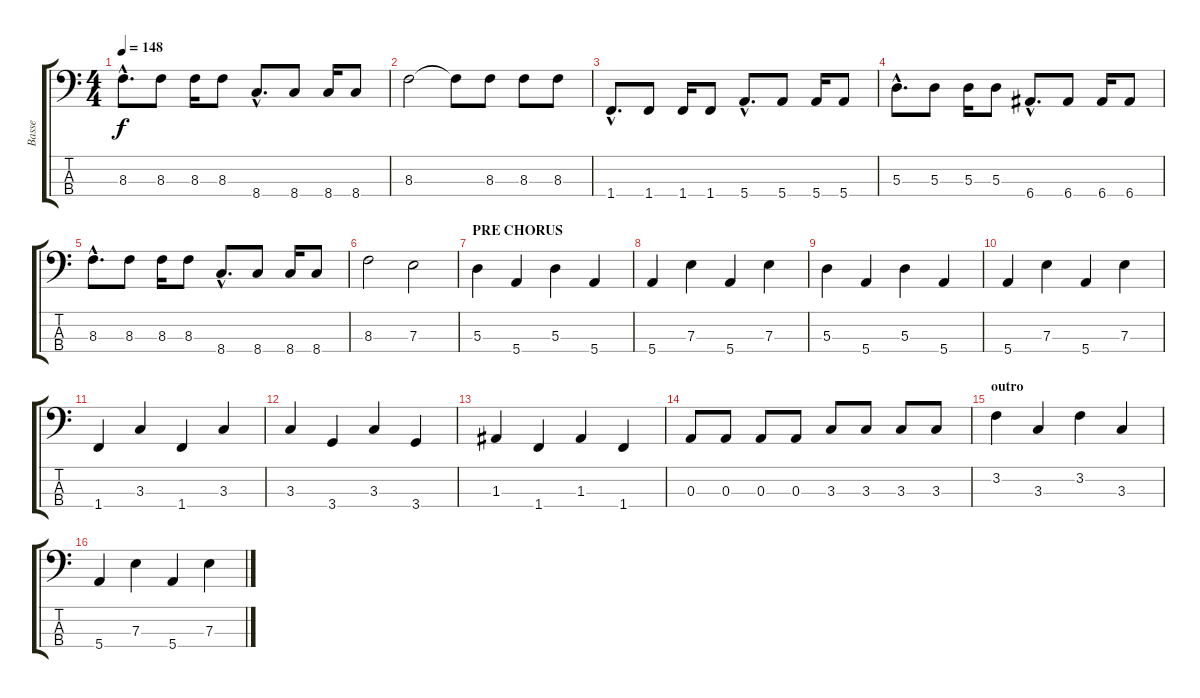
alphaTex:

\track ("Basse" "Basse") {instrument electricbasspick}
\staff {score tabs}
\tuning (G2 D2 A1 E1) {hide}
\ts (4 4)
\tempo 148
\clef f4
\ks c
8.3{hac}.8{d dy f} 8.3.8 8.3.16 8.3.8 8.4{hac}.8{d} 8.4.8 8.4.16 8.4.8 |
8.3.2 8.3{t}.8 8.3.8 8.3.8 8.3.8 |
1.4{hac}.8{d} 1.4.8 1.4.16 1.4.8 5.4{hac}.8{d} 5.4.8 5.4.16 5.4.8 |
5.3{hac}.8{d} 5.3.8 5.3.16 5.3.8 6.4{hac}.8{d} 6.4.8 6.4.16 6.4.8 |
8.3{hac}.8{d} 8.3.8 8.3.16 8.3.8 8.4{hac}.8{d} 8.4.8 8.4.16 8.4.8 |
8.3.2 7.3.2 |
\section ("" "PRE CHORUS")
5.3.4 5.4.4 5.3.4 5.4.4 |
5.4.4 7.3.4 5.4.4 7.3.4 |
5.3.4 5.4.4 5.3.4 5.4.4 |
5.4.4 7.3.4 5.4.4 7.3.4 |
1.4.4 3.3.4 1.4.4 3.3.4 |
3.3.4 3.4.4 3.3.4 3.4.4 |
1.3.4 1.4.4 1.3.4 1.4.4 |
0.3.8 0.3.8 0.3.8 0.3.8 3.3.8 3.3.8 3.3.8 3.3.8 |
\section ("" "outro")
3.2.4 3.3.4 3.2.4 3.3.4 |
5.4.4 7.3.4 5.4.4 7.3.4
